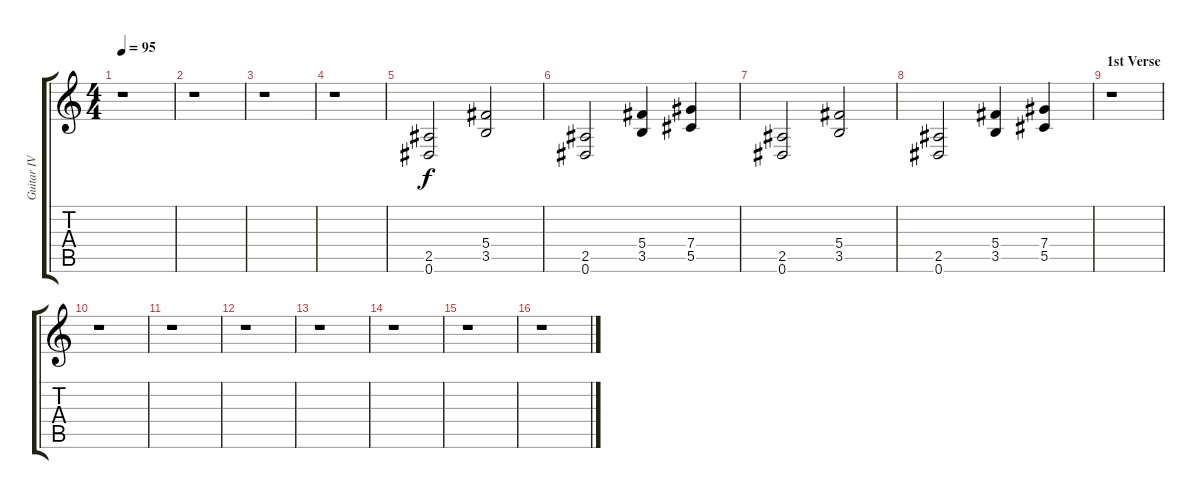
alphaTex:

\track ("Guitar IV" "Guitar IV") {instrument distortionguitar}
\staff {score tabs}
\tuning (Eb4 Bb3 Gb3 Db3 Ab2 Eb2) {hide}
\ts (4 4)
\tempo 95
\clef g2
\ks c
r.1{dy f} |
r.1 |
r.1 |
r.1 |
(2.5 0.6).2 (5.4 3.5).2 |
(2.5 0.6).2 (5.4 3.5).4 (7.4 5.5).4 |
(2.5 0.6).2 (5.4 3.5).2 |
(2.5 0.6).2 (5.4 3.5).4 (7.4 5.5).4 |
\section ("" "1st Verse")
r.1 |
r.1 |
r.1 |
r.1 |
r.1 |
r.1 |
r.1 |
r.1
